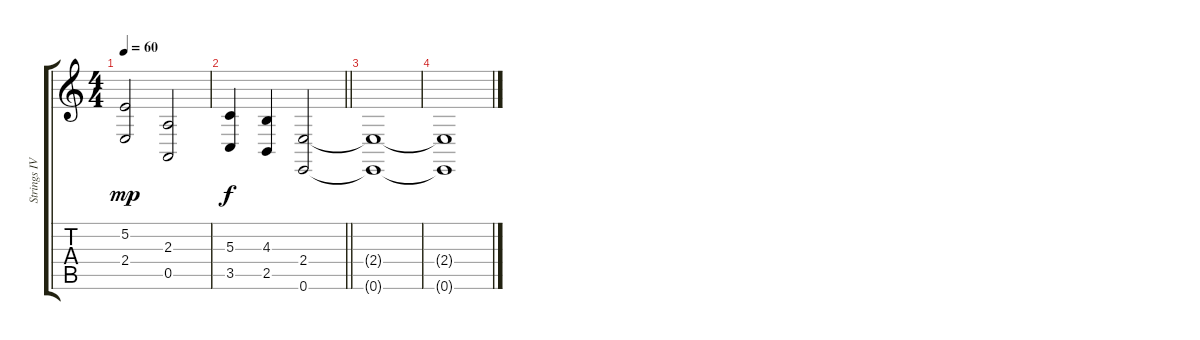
\track ("Strings IV" "Strings IV") {instrument stringensemble2}
\staff {score tabs}
\tuning (E4 B3 G3 D3 A2 E2) {hide}
\ts (4 4)
\tempo 60
\clef g2
\ks c
(5.2 2.4).2{dy mp} (2.3 0.5).2 |
\barLineRight lightlight
(5.3 3.5).4{dy f} (4.3 2.5).4 (2.4 0.6).2 |
(2.4{t} 0.6{t}).1 |
(2.4{t} 0.6{t}).1
